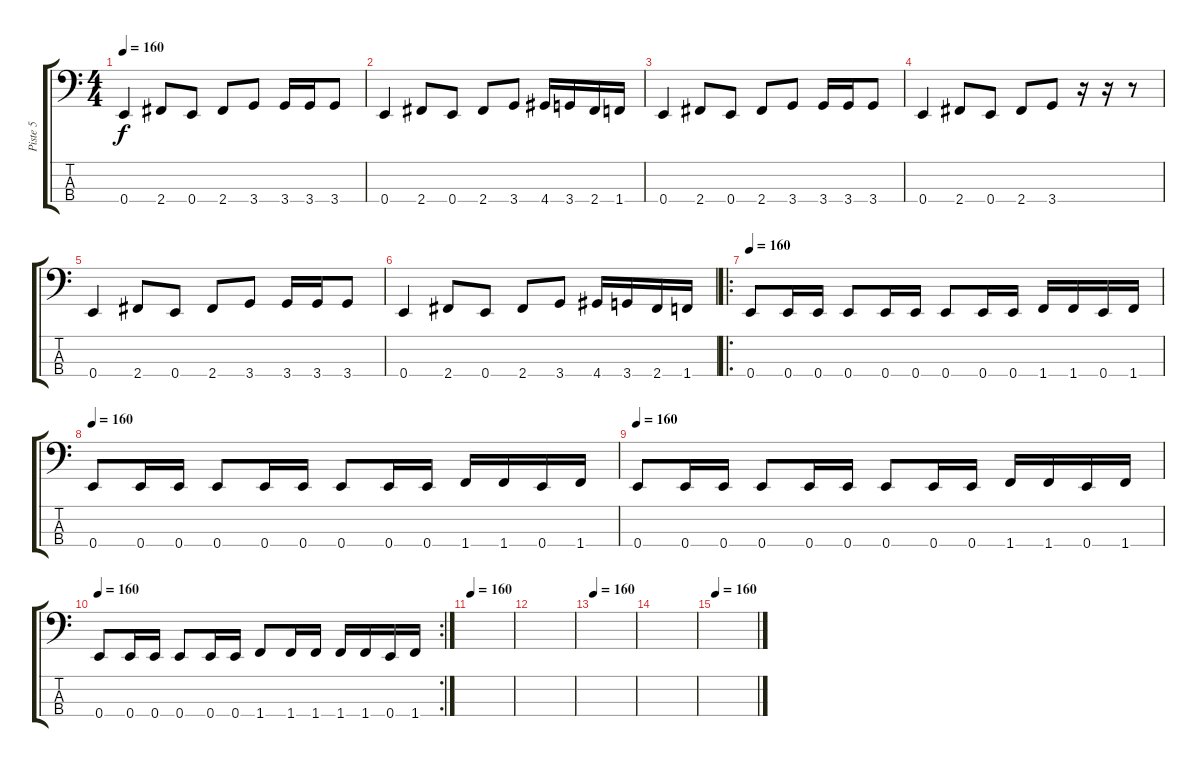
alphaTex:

\track ("Piste 5" "Piste 5") {instrument electricbasspick}
\staff {score tabs}
\tuning (G2 D2 A1 E1) {hide}
\ts (4 4)
\tempo 160
\clef f4
\ks c
0.4.4{dy f} 2.4.8 0.4.8 2.4.8 3.4.8 3.4.16 3.4.16 3.4.8 |
0.4.4 2.4.8 0.4.8 2.4.8 3.4.8 4.4.16 3.4.16 2.4.16 1.4.16 |
0.4.4 2.4.8 0.4.8 2.4.8 3.4.8 3.4.16 3.4.16 3.4.8 |
0.4.4 2.4.8 0.4.8 2.4.8 3.4.8 r.16 r.16 r.8 |
0.4.4 2.4.8 0.4.8 2.4.8 3.4.8 3.4.16 3.4.16 3.4.8 |
0.4.4 2.4.8 0.4.8 2.4.8 3.4.8 4.4.16 3.4.16 2.4.16 1.4.16 |
\ro
\tempo 160
0.4.8 0.4.16 0.4.16 0.4.8 0.4.16 0.4.16 0.4.8 0.4.16 0.4.16 1.4.16 1.4.16 0.4.16 1.4.16 |
\tempo 160
0.4.8 0.4.16 0.4.16 0.4.8 0.4.16 0.4.16 0.4.8 0.4.16 0.4.16 1.4.16 1.4.16 0.4.16 1.4.16 |
\tempo 160
0.4.8 0.4.16 0.4.16 0.4.8 0.4.16 0.4.16 0.4.8 0.4.16 0.4.16 1.4.16 1.4.16 0.4.16 1.4.16 |
\rc 2
\tempo 160
0.4.8 0.4.16 0.4.16 0.4.8 0.4.16 0.4.16 1.4.8 1.4.16 1.4.16 1.4.16 1.4.16 0.4.16 1.4.16 |
\tempo 160
|
|
\tempo 160
|
|
\tempo 160
